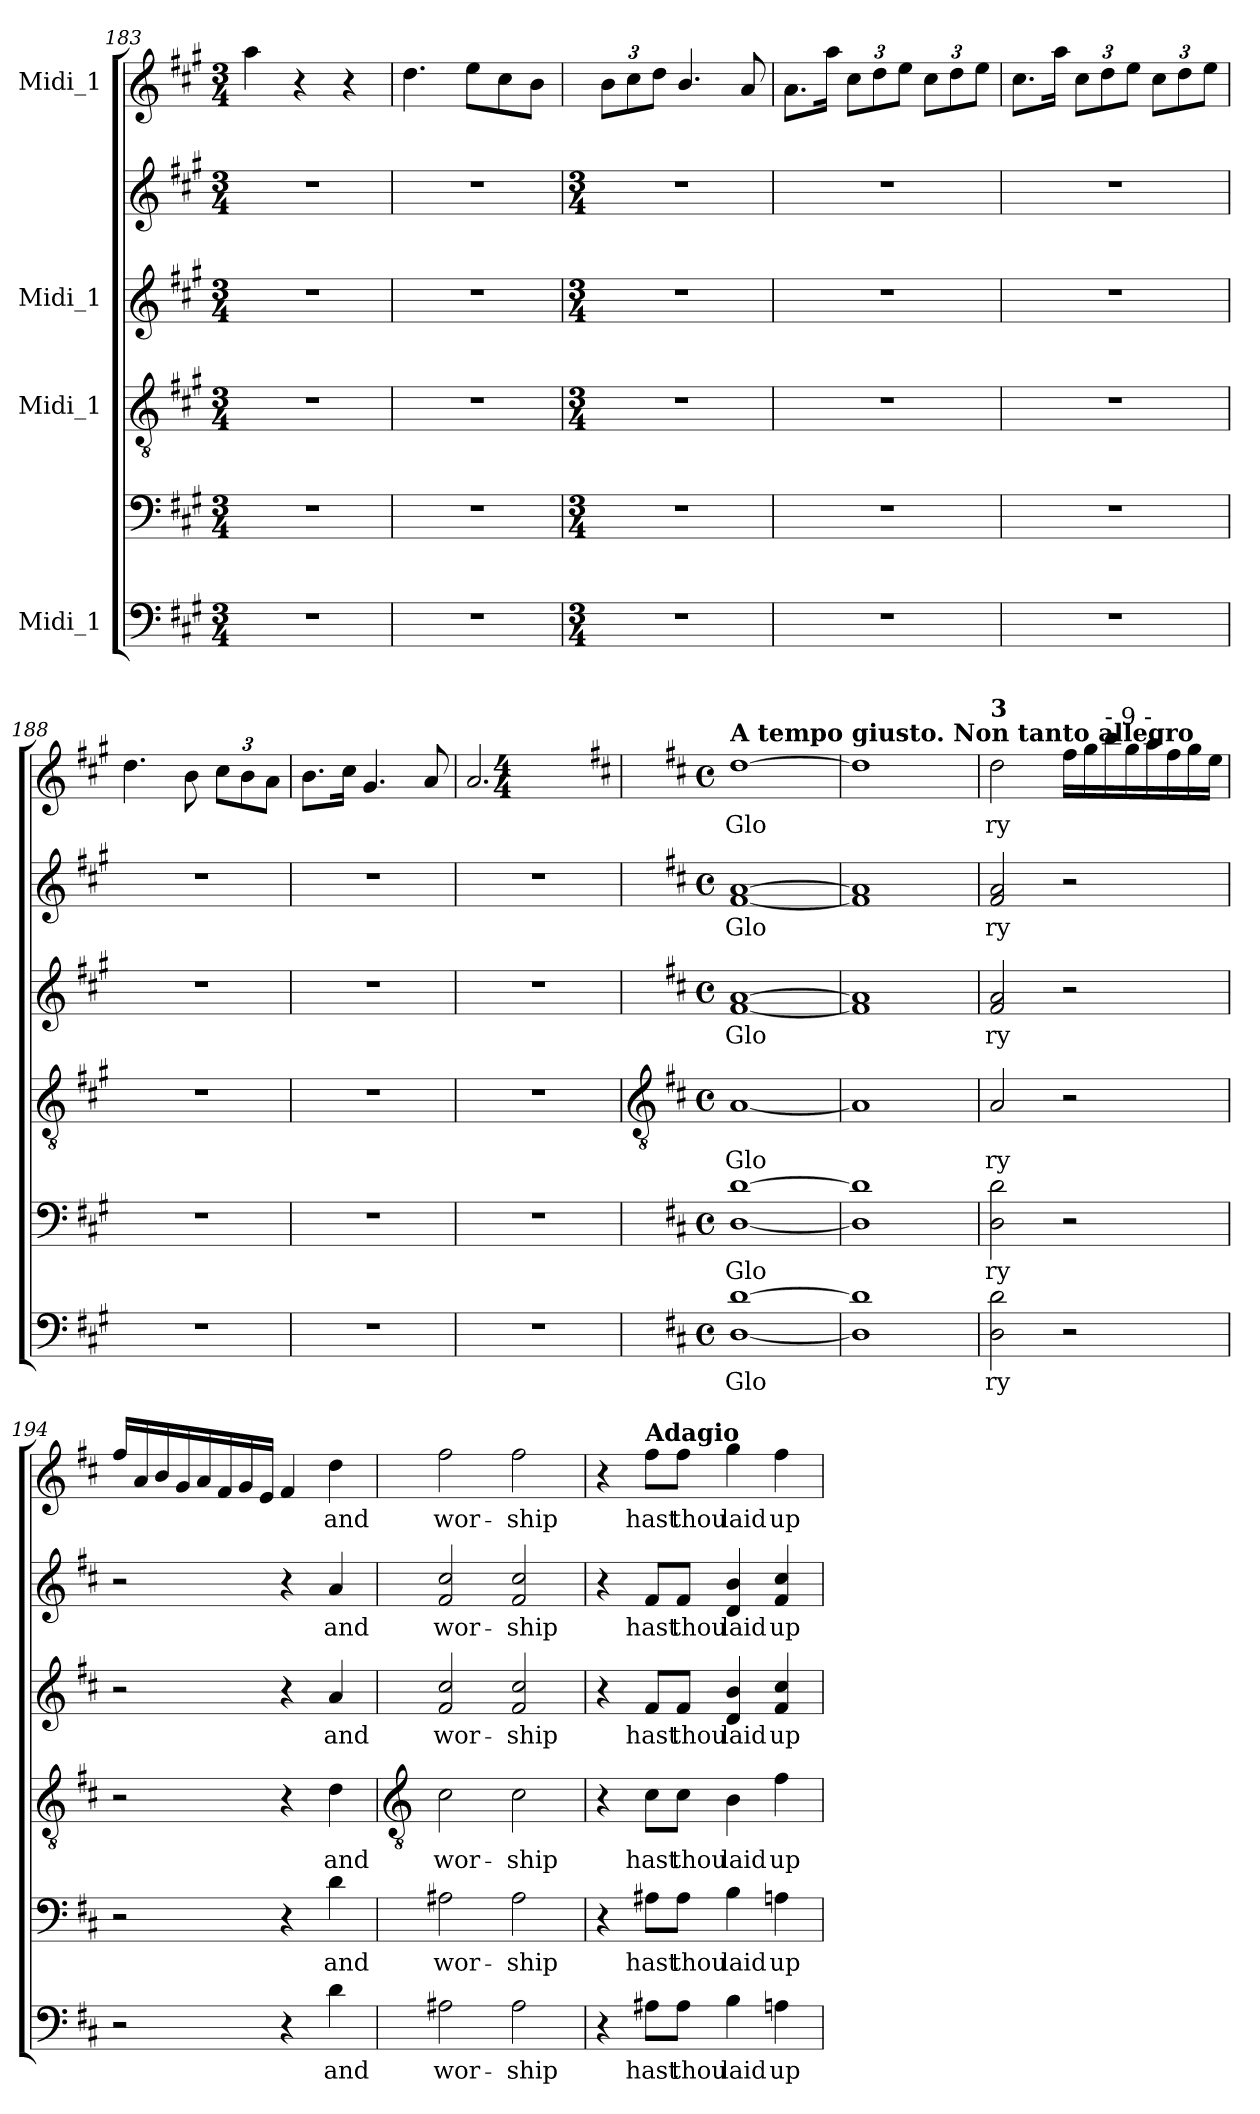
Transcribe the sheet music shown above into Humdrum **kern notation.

**kern	**text	**kern	**text	**kern	**text	**kern	**text	**kern	**text	**kern	**text
*part4	*part4	*part4	*part4	*part3	*part3	*part2	*part2	*part2	*part2	*part1	*part1
*staff6	*staff6	*staff5	*staff5	*staff4	*staff4	*staff3	*staff3	*staff2	*staff2	*staff1	*staff1
*I"Midi_1	*	*	*	*I"Midi_1	*	*I"Midi_1	*	*	*	*I"Midi_1	*
*	*	*clefF4	*	*clefGv2	*	*clefG2	*	*clefG2	*	*clefG2	*
*k[f#c#g#]	*	*k[f#c#g#]	*	*k[f#c#g#]	*	*k[f#c#g#]	*	*k[f#c#g#]	*	*k[f#c#g#]	*
*A:	*	*A:	*	*A:	*	*A:	*	*A:	*	*A:	*
*M3/4	*	*M3/4	*	*M3/4	*	*M3/4	*	*M3/4	*	*M3/4	*
=183	=183	=183	=183	=183	=183	=183	=183	=183	=183	=183	=183
2.r	.	2.r	.	2.r	.	2.r	.	2.r	.	4aa	.
.	.	.	.	.	.	.	.	.	.	4r	.
.	.	.	.	.	.	.	.	.	.	4r	.
=184	=184	=184	=184	=184	=184	=184	=184	=184	=184	=184	=184
2.r	.	2.r	.	2.r	.	2.r	.	2.r	.	4.dd	.
.	.	.	.	.	.	.	.	.	.	8eeL	.
.	.	.	.	.	.	.	.	.	.	8cc#	.
.	.	.	.	.	.	.	.	.	.	8bJ	.
!!LO:LB:g=z
=185	=185	=185	=185	=185	=185	=185	=185	=185	=185	=185	=185
*M3/4	*	*M3/4	*	*M3/4	*	*M3/4	*	*M3/4	*	*	*
2.r	.	2.r	.	2.r	.	2.r	.	2.r	.	12bL	.
.	.	.	.	.	.	.	.	.	.	12cc#	.
.	.	.	.	.	.	.	.	.	.	12ddJ	.
.	.	.	.	.	.	.	.	.	.	4.b/	.
.	.	.	.	.	.	.	.	.	.	8a	.
=186	=186	=186	=186	=186	=186	=186	=186	=186	=186	=186	=186
2.r	.	2.r	.	2.r	.	2.r	.	2.r	.	8.aL	.
.	.	.	.	.	.	.	.	.	.	16aaJ	.
.	.	.	.	.	.	.	.	.	.	12cc#L	.
.	.	.	.	.	.	.	.	.	.	12dd	.
.	.	.	.	.	.	.	.	.	.	12eeJ	.
.	.	.	.	.	.	.	.	.	.	12cc#L	.
.	.	.	.	.	.	.	.	.	.	12dd	.
.	.	.	.	.	.	.	.	.	.	12eeJ	.
=187	=187	=187	=187	=187	=187	=187	=187	=187	=187	=187	=187
2.r	.	2.r	.	2.r	.	2.r	.	2.r	.	8.cc#L	.
.	.	.	.	.	.	.	.	.	.	16aaJ	.
.	.	.	.	.	.	.	.	.	.	12cc#L	.
.	.	.	.	.	.	.	.	.	.	12dd	.
.	.	.	.	.	.	.	.	.	.	12eeJ	.
.	.	.	.	.	.	.	.	.	.	12cc#L	.
.	.	.	.	.	.	.	.	.	.	12dd	.
.	.	.	.	.	.	.	.	.	.	12eeJ	.
=188	=188	=188	=188	=188	=188	=188	=188	=188	=188	=188	=188
2.r	.	2.r	.	2.r	.	2.r	.	2.r	.	4.dd	.
.	.	.	.	.	.	.	.	.	.	8b	.
.	.	.	.	.	.	.	.	.	.	12cc#L	.
.	.	.	.	.	.	.	.	.	.	12b	.
.	.	.	.	.	.	.	.	.	.	12aJ	.
=189	=189	=189	=189	=189	=189	=189	=189	=189	=189	=189	=189
2.r	.	2.r	.	2.r	.	2.r	.	2.r	.	8.bL	.
.	.	.	.	.	.	.	.	.	.	16cc#J	.
.	.	.	.	.	.	.	.	.	.	4.g#	.
.	.	.	.	.	.	.	.	.	.	8a	.
=190	=190	=190	=190	=190	=190	=190	=190	=190	=190	=190	=190
2.r	.	2.r	.	2.r	.	2.r	.	2.r	.	2.a	.
*	*	*	*	*	*	*	*	*	*	*k[f#c#]	*
*	*	*	*	*	*	*	*	*	*	*D:	*
*	*	*	*	*	*	*	*	*	*	*M4/4	*
*	*	*	*	*	*	*	*	*	*	*met(c)	*
!!LO:LB:g=z
=191	=191	=191	=191	=191	=191	=191	=191	=191	=191	=191	=191
*	*	*	*	*clefGv2	*	*	*	*	*	*	*
*k[f#c#]	*	*k[f#c#]	*	*k[f#c#]	*	*k[f#c#]	*	*k[f#c#]	*	*	*
*D:	*	*D:	*	*D:	*	*D:	*	*D:	*	*	*
*M4/4	*	*M4/4	*	*M4/4	*	*M4/4	*	*M4/4	*	*M4/4	*
*met(c)	*	*met(c)	*	*met(c)	*	*met(c)	*	*met(c)	*	*met(c)	*
!	!	!	!	!	!	!	!	!	!	!LO:TX:a:B:t=A tempo giusto. Non tanto allegro	!
!	!LO:LY:b	!	!LO:LY:b	!	!LO:LY:b	!	!LO:LY:b	!	!LO:LY:b	!	!LO:LY:b
[1D [1d	Glo	[1D [1d	Glo	[1A	Glo	[1f# [1a	Glo	[1f# [1a	Glo	[1dd	Glo
=192	=192	=192	=192	=192	=192	=192	=192	=192	=192	=192	=192
1D] 1d]	.	1D] 1d]	.	1A]	.	1f#] 1a]	.	1f#] 1a]	.	1dd]	.
=193	=193	=193	=193	=193	=193	=193	=193	=193	=193	=193	=193
!	!	!	!	!	!	!	!	!	!	!LO:TX:a:B:t=3	!
!	!LO:LY:b	!	!LO:LY:b	!	!LO:LY:b	!	!LO:LY:b	!	!LO:LY:b	!	!LO:LY:b
2D 2d	ry	2D 2d	ry	2A	ry	2f# 2a	ry	2f# 2a	ry	2dd	ry
2r	.	2r	.	2r	.	2r	.	2r	.	16ff#LL	.
.	.	.	.	.	.	.	.	.	.	16gg	.
!	!	!	!	!	!	!	!	!	!	!LO:TX:a:t=- 9 -	!
.	.	.	.	.	.	.	.	.	.	16bb	.
.	.	.	.	.	.	.	.	.	.	16gg	.
.	.	.	.	.	.	.	.	.	.	16aa	.
.	.	.	.	.	.	.	.	.	.	16ff#	.
.	.	.	.	.	.	.	.	.	.	16gg	.
.	.	.	.	.	.	.	.	.	.	16eeJJ	.
=194	=194	=194	=194	=194	=194	=194	=194	=194	=194	=194	=194
2r	.	2r	.	2r	.	2r	.	2r	.	16ff#/LL	.
.	.	.	.	.	.	.	.	.	.	16a/	.
.	.	.	.	.	.	.	.	.	.	16b/	.
.	.	.	.	.	.	.	.	.	.	16g/	.
.	.	.	.	.	.	.	.	.	.	16a/	.
.	.	.	.	.	.	.	.	.	.	16f#/	.
.	.	.	.	.	.	.	.	.	.	16g/	.
.	.	.	.	.	.	.	.	.	.	16e/JJ	.
4r	.	4r	.	4r	.	4r	.	4r	.	4f#	.
!	!LO:LY:b	!	!LO:LY:b	!	!LO:LY:b	!	!LO:LY:b	!	!LO:LY:b	!	!LO:LY:b
4d	and	4d	and	4d	and	4a	and	4a	and	4dd	and
!!LO:LB:g=z
=195	=195	=195	=195	=195	=195	=195	=195	=195	=195	=195	=195
*	*	*	*	*clefGv2	*	*	*	*	*	*	*
!	!LO:LY:b	!	!LO:LY:b	!	!LO:LY:b	!	!LO:LY:b	!	!LO:LY:b	!	!LO:LY:b
2A#X	wor-	2A#X	wor-	2c#	wor-	2f# 2cc#	wor-	2f# 2cc#	wor-	2ff#	wor-
!	!LO:LY:b	!	!LO:LY:b	!	!LO:LY:b	!	!LO:LY:b	!	!LO:LY:b	!	!LO:LY:b
2A#	-ship	2A#	-ship	2c#	-ship	2f# 2cc#	-ship	2f# 2cc#	-ship	2ff#	-ship
=196	=196	=196	=196	=196	=196	=196	=196	=196	=196	=196	=196
4r	.	4r	.	4r	.	4r	.	4r	.	4r	.
!	!	!	!	!	!	!	!	!	!	!LO:TX:a:B:t=Adagio	!
!	!LO:LY:b	!	!LO:LY:b	!	!LO:LY:b	!	!LO:LY:b	!	!LO:LY:b	!	!LO:LY:b
8A#XL	hast	8A#XL	hast	8c#L	hast	8f#L	hast	8f#L	hast	8ff#L	hast
!	!LO:LY:b	!	!LO:LY:b	!	!LO:LY:b	!	!LO:LY:b	!	!LO:LY:b	!	!LO:LY:b
8A#J	thou	8A#J	thou	8c#J	thou	8f#J	thou	8f#J	thou	8ff#J	thou
!	!LO:LY:b	!	!LO:LY:b	!	!LO:LY:b	!	!LO:LY:b	!	!LO:LY:b	!	!LO:LY:b
4B	laid	4B	laid	4B	laid	4d 4b	laid	4d 4b	laid	4gg	laid
!	!LO:LY:b	!	!LO:LY:b	!	!LO:LY:b	!	!LO:LY:b	!	!LO:LY:b	!	!LO:LY:b
4An	up-	4An	up-	4f#	up-	4f# 4cc#	up-	4f# 4cc#	up-	4ff#	up-
=	=	=	=	=	=	=	=	=	=	=	=
*-	*-	*-	*-	*-	*-	*-	*-	*-	*-	*-	*-
